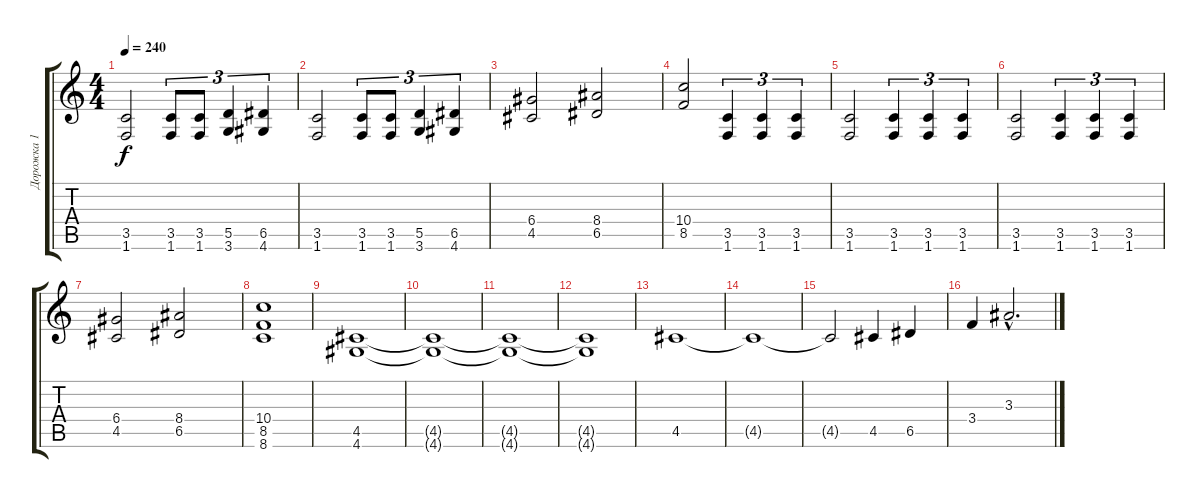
\track ("Дорожка 1" "Дорожка 1") {instrument distortionguitar}
\staff {score tabs}
\tuning (E4 B3 G3 D3 A2 E2) {hide}
\ts (4 4)
\tempo 240
\clef g2
\ks c
(3.5 1.6).2{dy f} (3.5 1.6).8{tu (3 2)} (3.5 1.6).8{tu (3 2)} (5.5 3.6).4{tu (3 2)} (6.5 4.6).4{tu (3 2)} |
(3.5 1.6).2 (3.5 1.6).8{tu (3 2)} (3.5 1.6).8{tu (3 2)} (5.5 3.6).4{tu (3 2)} (6.5 4.6).4{tu (3 2)} |
(6.4 4.5).2 (8.4 6.5).2 |
(10.4 8.5).2 (3.5 1.6).4{tu (3 2)} (3.5 1.6).4{tu (3 2)} (3.5 1.6).4{tu (3 2)} |
(3.5 1.6).2 (3.5 1.6).4{tu (3 2)} (3.5 1.6).4{tu (3 2)} (3.5 1.6).4{tu (3 2)} |
(3.5 1.6).2 (3.5 1.6).4{tu (3 2)} (3.5 1.6).4{tu (3 2)} (3.5 1.6).4{tu (3 2)} |
(6.4 4.5).2 (8.4 6.5).2 |
(10.4 8.5 8.6).1 |
(4.5 4.6).1 |
(4.5{t} 4.6{t}).1 |
(4.5{t} 4.6{t}).1 |
(4.5{t} 4.6{t}).1 |
4.5.1 |
4.5{t}.1 |
4.5{t}.2 4.5.4 6.5.4 |
3.4.4 3.3{hac}.2{d}
